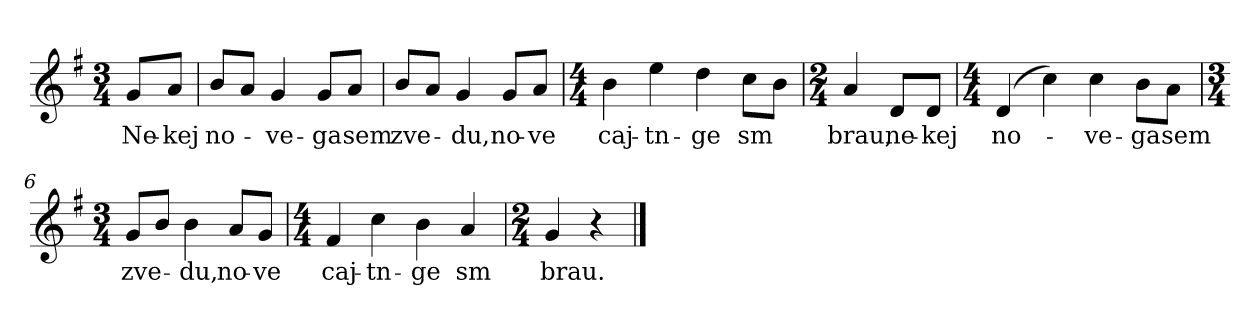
**kern	**text
*part1	*part1
*staff1	*staff1
*clefG2	*
*k[f#]	*
*G:	*
*M3/4	*
=	=
8g/L	Ne-
8a/J	-kej
=1	=1
8b/L	no-
8a/J	.
4g/	-ve-
8g/L	-ga
8a/J	sem
=2	=2
8b/L	zve-
8a/J	.
4g/	-du,
8g/L	no-
8a/J	-ve
=3	=3
*M4/4	*
4b\	caj-
4ee\	-tn-
4dd\	-ge
8cc\L	sm
8b\J	.
=4	=4
*M2/4	*
4a/	brau,
8d/L	ne-
8d/J	-kej
!!LO:LB:g=z
=5	=5
*M4/4	*
(>4d/	no-
4cc\)	.
4cc\	-ve-
8b\L	-ga
8a\J	sem
=6	=6
*M3/4	*
8g/L	zve-
8b/J	.
4b\	-du,
8a/L	no-
8g/J	-ve
=7	=7
*M4/4	*
4f#/	caj-
4cc\	-tn-
4b\	-ge
4a/	sm
=8	=8
*M2/4	*
4g/	brau.
4r	.
==	==
*-	*-
